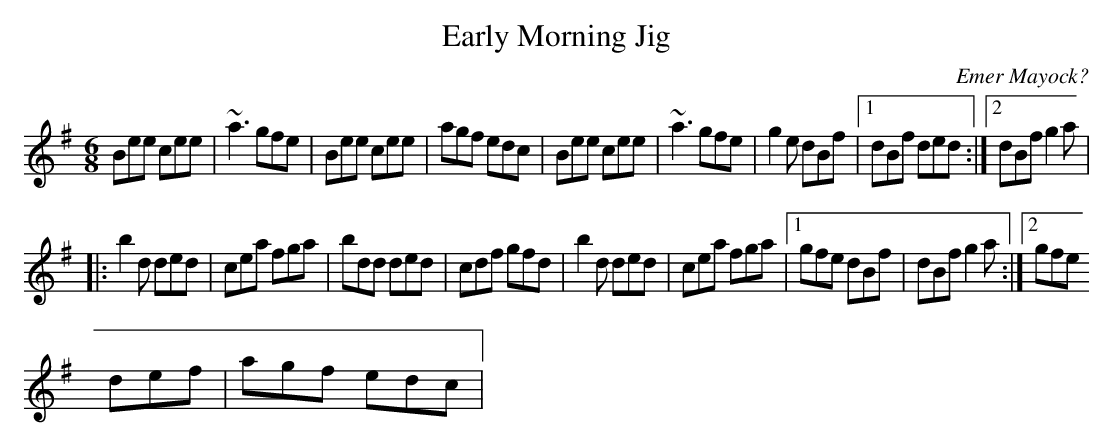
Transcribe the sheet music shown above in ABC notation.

X:1
T:Early Morning Jig
C:Emer Mayock?
M:6/8
L:1/8
K:Em
Bee cee|~a3 gfe|Bee cee|agf edc|Bee cee|~a3 gfe|g2 e dBf|1dBf ded:|2dBf g2 a|
|:b2 d ded|cea fga|bdd ded|cdf gfd|b2 d ded|cea fga|1gfe dBf|dBf g2 a:|2gfe
def|agf edc|
